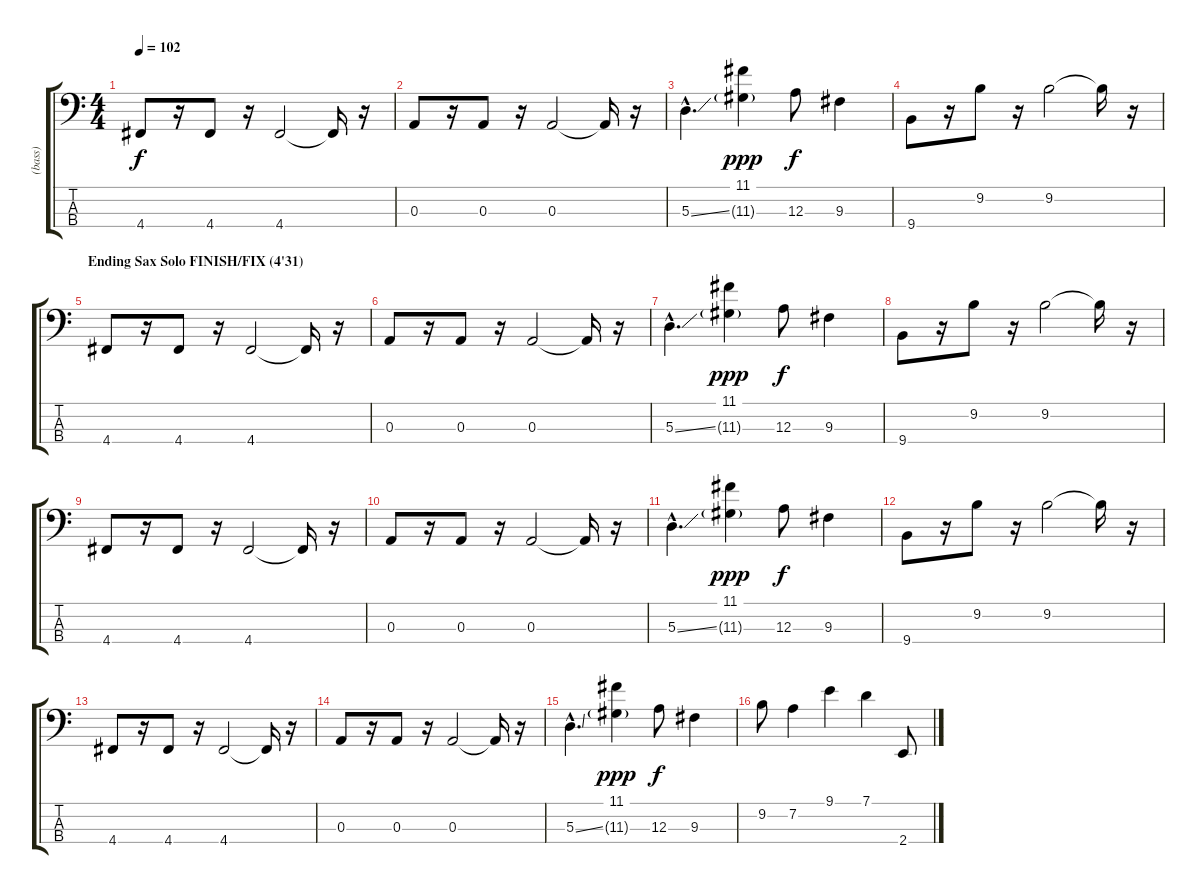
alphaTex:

\track ("(bass)" "(bass)") {instrument acousticbass}
\staff {score tabs}
\tuning (G2 D2 A1 D1) {hide}
\ts (4 4)
\tempo 102
\clef f4
\ks c
4.4.8{dy f} r.16 4.4.8 r.16 4.4.2 4.4{t}.16 r.16 |
0.3.8 r.16 0.3.8 r.16 0.3.2 0.3{t}.16 r.16 |
5.3{ss hac}.4{d} (11.1 11.3{g}).4{dy ppp} 12.3.8{dy f} 9.3.4 |
9.4.8 r.16 9.2.8 r.16 9.2.2 9.2{t}.16 r.16 |
\section ("" "Ending Sax Solo FINISH/FIX (4'31)")
4.4.8 r.16 4.4.8 r.16 4.4.2 4.4{t}.16 r.16 |
0.3.8 r.16 0.3.8 r.16 0.3.2 0.3{t}.16 r.16 |
5.3{ss hac}.4{d} (11.1 11.3{g}).4{dy ppp} 12.3.8{dy f} 9.3.4 |
9.4.8 r.16 9.2.8 r.16 9.2.2 9.2{t}.16 r.16 |
4.4.8 r.16 4.4.8 r.16 4.4.2 4.4{t}.16 r.16 |
0.3.8 r.16 0.3.8 r.16 0.3.2 0.3{t}.16 r.16 |
5.3{ss hac}.4{d} (11.1 11.3{g}).4{dy ppp} 12.3.8{dy f} 9.3.4 |
9.4.8 r.16 9.2.8 r.16 9.2.2 9.2{t}.16 r.16 |
4.4.8 r.16 4.4.8 r.16 4.4.2 4.4{t}.16 r.16 |
0.3.8 r.16 0.3.8 r.16 0.3.2 0.3{t}.16 r.16 |
5.3{ss hac}.4{d} (11.1 11.3{g}).4{dy ppp} 12.3.8{dy f} 9.3.4 |
9.2.8 7.2.4 9.1.4 7.1.4 2.4.8
